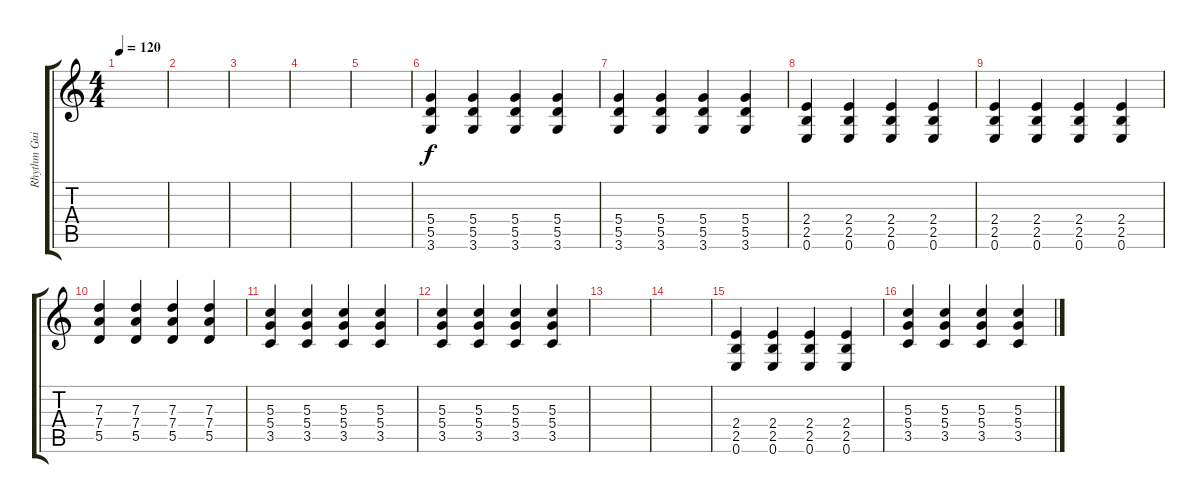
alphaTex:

\track ("Rhythm Guitar (Distortion)" "Rhythm Gui") {instrument distortionguitar}
\staff {score tabs}
\tuning (E4 B3 G3 D3 A2 E2) {hide}
\ts (4 4)
\tempo 120
\clef g2
\ks c
|
|
|
|
|
(5.4 5.5 3.6).4 (5.4 5.5 3.6).4 (5.4 5.5 3.6).4 (5.4 5.5 3.6).4 |
(5.4 5.5 3.6).4 (5.4 5.5 3.6).4 (5.4 5.5 3.6).4 (5.4 5.5 3.6).4 |
(2.4 2.5 0.6).4 (2.4 2.5 0.6).4 (2.4 2.5 0.6).4 (2.4 2.5 0.6).4 |
(2.4 2.5 0.6).4 (2.4 2.5 0.6).4 (2.4 2.5 0.6).4 (2.4 2.5 0.6).4 |
(7.3 7.4 5.5).4 (7.3 7.4 5.5).4 (7.3 7.4 5.5).4 (7.3 7.4 5.5).4 |
(5.3 5.4 3.5).4 (5.3 5.4 3.5).4 (5.3 5.4 3.5).4 (5.3 5.4 3.5).4 |
(5.3 5.4 3.5).4 (5.3 5.4 3.5).4 (5.3 5.4 3.5).4 (5.3 5.4 3.5).4 |
|
|
(2.4 2.5 0.6).4 (2.4 2.5 0.6).4 (2.4 2.5 0.6).4 (2.4 2.5 0.6).4 |
(5.3 5.4 3.5).4 (5.3 5.4 3.5).4 (5.3 5.4 3.5).4 (5.3 5.4 3.5).4
